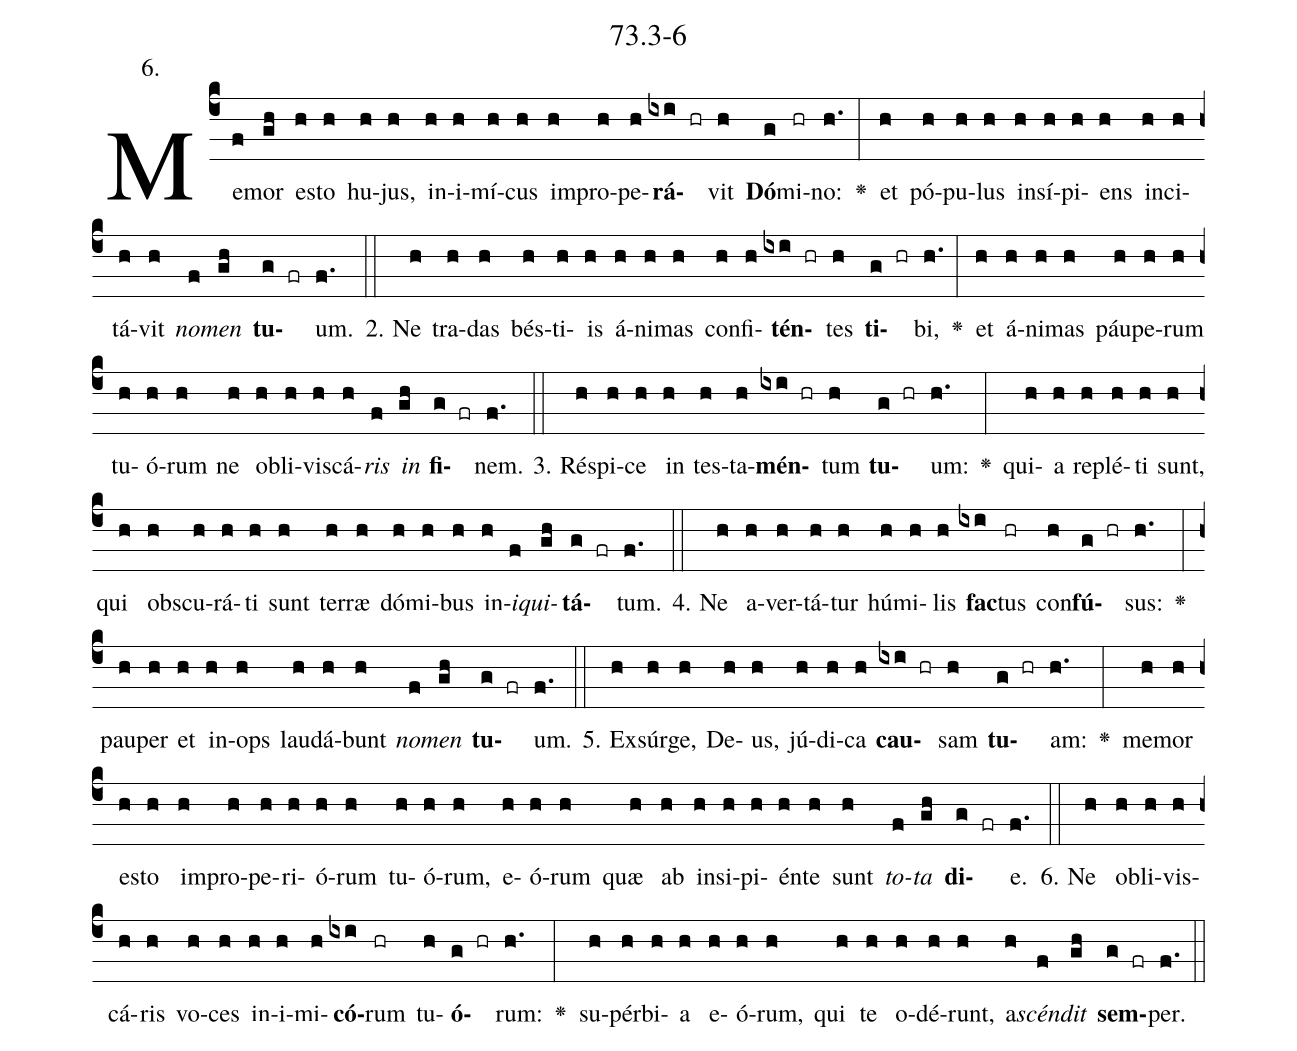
name: 73.3-6;
annotation: 6.;
%%
(c4)Me(f)mor(gh) es(h)to(h) hu(h)jus,(h) in(h)i(h)mí(h)cus(h) im(h)pro(h)pe(h)<b>rá</b>(ixi hr)vit(h) <b>Dó</b>(g)mi(hr)no:(h.) <v>\greheightstar</v>(:) et(h) pó(h)pu(h)lus(h) in(h)sí(h)pi(h)ens(h) in(h)ci(h)tá(h)vit(h) <i>no</i>(f)<i>men</i>(gh) <b>tu</b>(g fr)um.(f.) (::)
2. Ne(h) tra(h)das(h) bés(h)ti(h)is(h) á(h)ni(h)mas(h) con(h)fi(h)<b>tén</b>(ixi hr)tes(h) <b>ti</b>(g hr)bi,(h.) <v>\greheightstar</v>(:) et(h) á(h)ni(h)mas(h) páu(h)pe(h)rum(h) tu(h)ó(h)rum(h) ne(h) ob(h)li(h)vis(h)cá(h)<i>ris</i>(f) <i>in</i>(gh) <b>fi</b>(g fr)nem.(f.) (::)
3. Ré(h)spi(h)ce(h) in(h) tes(h)ta(h)<b>mén</b>(ixi hr)tum(h) <b>tu</b>(g hr)um:(h.) <v>\greheightstar</v>(:) qui(h)a(h) re(h)plé(h)ti(h) sunt,(h) qui(h) obs(h)cu(h)rá(h)ti(h) sunt(h) ter(h)ræ(h) dó(h)mi(h)bus(h) in(h)<i>i</i>(f)<i>qui</i>(gh)<b>tá</b>(g fr)tum.(f.) (::)
4. Ne(h) a(h)ver(h)tá(h)tur(h) hú(h)mi(h)lis(h) <b>fac</b>(ixi)tus(hr) con(h)<b>fú</b>(g hr)sus:(h.) <v>\greheightstar</v>(:) pau(h)per(h) et(h) in(h)ops(h) lau(h)dá(h)bunt(h) <i>no</i>(f)<i>men</i>(gh) <b>tu</b>(g fr)um.(f.) (::)
5. Ex(h)súr(h)ge,(h) De(h)us,(h) jú(h)di(h)ca(h) <b>cau</b>(ixi hr)sam(h) <b>tu</b>(g hr)am:(h.) <v>\greheightstar</v>(:) me(h)mor(h) es(h)to(h) im(h)pro(h)pe(h)ri(h)ó(h)rum(h) tu(h)ó(h)rum,(h) e(h)ó(h)rum(h) quæ(h) ab(h) in(h)si(h)pi(h)én(h)te(h) sunt(h) <i>to</i>(f)<i>ta</i>(gh) <b>di</b>(g fr)e.(f.) (::)
6. Ne(h) ob(h)li(h)vis(h)cá(h)ris(h) vo(h)ces(h) in(h)i(h)mi(h)<b>có</b>(ixi)rum(hr) tu(h)<b>ó</b>(g hr)rum:(h.) <v>\greheightstar</v>(:) su(h)pér(h)bi(h)a(h) e(h)ó(h)rum,(h) qui(h) te(h) o(h)dé(h)runt,(h) a(h)<i>scén</i>(f)<i>dit</i>(gh) <b>sem</b>(g fr)per.(f.) (::)
